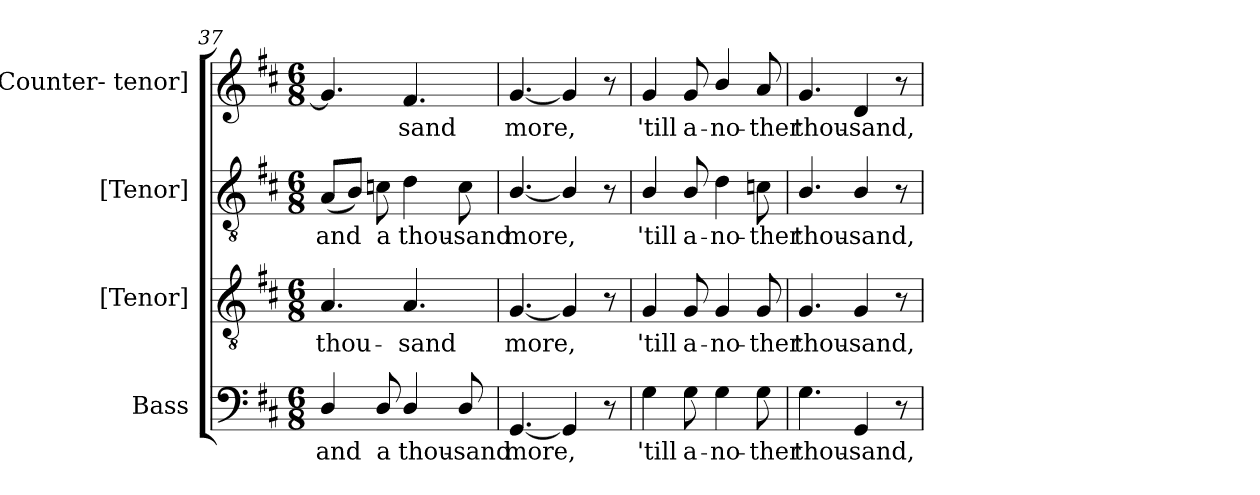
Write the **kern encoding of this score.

**kern	**text	**kern	**text	**kern	**text	**kern	**text
*part4	*part4	*part3	*part3	*part2	*part2	*part1	*part1
*staff4	*staff4	*staff3	*staff3	*staff2	*staff2	*staff1	*staff1
*I"Bass	*	*I"[Tenor]	*	*I"[Tenor]	*	*I"[Counter- tenor]	*
*I'B.	*	*I'T.	*	*I'T.	*	*	*
*clefF4	*	*clefGv2	*	*clefGv2	*	*clefG2	*
*	*	*ITrd7c12	*	*ITrd7c12	*	*	*
*k[f#c#]	*	*k[f#c#]	*	*k[f#c#]	*	*k[f#c#]	*
*D:	*	*D:	*	*D:	*	*D:	*
*M6/8	*	*M6/8	*	*M6/8	*	*M6/8	*
=37	=37	=37	=37	=37	=37	=37	=37
!	!LO:LY:b:color=#000000	!	!	!	!	!	!
!	!	!	!LO:LY:b:color=#000000	!	!	!	!
!	!	!	!	!	!LO:LY:b:color=#000000	!	!
4Di/	and	4.AAi/	thou-	(8AAi/L	and	4.gi/]	.
.	.	.	.	8BBi/J)	.	.	.
!	!LO:LY:b:color=#000000	!	!	!	!	!	!
!	!	!	!	!	!LO:LY:b:color=#000000	!	!
8Di/	a	.	.	8Cni\	a	.	.
!	!LO:LY:b:color=#000000	!	!	!	!	!	!
!	!	!	!LO:LY:b:color=#000000	!	!	!	!
!	!	!	!	!	!LO:LY:b:color=#000000	!	!
!	!	!	!	!	!	!	!LO:LY:b:color=#000000
4Di/	thou-	4.AAi/	-sand	4Di\	thou-	4.f#i/	-sand
!	!LO:LY:b:color=#000000	!	!	!	!	!	!
!	!	!	!	!	!LO:LY:b:color=#000000	!	!
8Di/	-sand	.	.	8Ci\	-sand	.	.
=38	=38	=38	=38	=38	=38	=38	=38
!	!LO:LY:b:color=#000000	!	!	!	!	!	!
!	!	!	!LO:LY:b:color=#000000	!	!	!	!
!	!	!	!	!	!LO:LY:b:color=#000000	!	!
!	!	!	!	!	!	!	!LO:LY:b:color=#000000
[4.GGi/	more,	[4.GGi/	more,	[4.BBi/	more,	[4.gi/	more,
4GGi/]	.	4GGi/]	.	4BBi/]	.	4gi/]	.
8r	.	8r	.	8r	.	8r	.
=39	=39	=39	=39	=39	=39	=39	=39
!	!LO:LY:b:color=#000000	!	!	!	!	!	!
!	!	!	!LO:LY:b:color=#000000	!	!	!	!
!	!	!	!	!	!LO:LY:b:color=#000000	!	!
!	!	!	!	!	!	!	!LO:LY:b:color=#000000
4Gi\	'till	4GGi/	'till	4BBi/	'till	4gi/	'till
!	!LO:LY:b:color=#000000	!	!	!	!	!	!
!	!	!	!LO:LY:b:color=#000000	!	!	!	!
!	!	!	!	!	!LO:LY:b:color=#000000	!	!
!	!	!	!	!	!	!	!LO:LY:b:color=#000000
8Gi\	a-	8GGi/	a-	8BBi/	a-	8gi/	a-
!	!LO:LY:b:color=#000000	!	!	!	!	!	!
!	!	!	!LO:LY:b:color=#000000	!	!	!	!
!	!	!	!	!	!LO:LY:b:color=#000000	!	!
!	!	!	!	!	!	!	!LO:LY:b:color=#000000
4Gi\	-no-	4GGi/	-no-	4Di\	-no-	4bi/	-no-
!	!LO:LY:b:color=#000000	!	!	!	!	!	!
!	!	!	!LO:LY:b:color=#000000	!	!	!	!
!	!	!	!	!	!LO:LY:b:color=#000000	!	!
!	!	!	!	!	!	!	!LO:LY:b:color=#000000
8Gi\	-ther	8GGi/	-ther	8Cni\	-ther	8ai/	-ther
=40	=40	=40	=40	=40	=40	=40	=40
!	!LO:LY:b:color=#000000	!	!	!	!	!	!
!	!	!	!LO:LY:b:color=#000000	!	!	!	!
!	!	!	!	!	!LO:LY:b:color=#000000	!	!
!	!	!	!	!	!	!	!LO:LY:b:color=#000000
4.Gi\	thou-	4.GGi/	thou-	4.BBi/	thou-	4.gi/	thou-
!	!LO:LY:b:color=#000000	!	!	!	!	!	!
!	!	!	!LO:LY:b:color=#000000	!	!	!	!
!	!	!	!	!	!LO:LY:b:color=#000000	!	!
!	!	!	!	!	!	!	!LO:LY:b:color=#000000
4GGi/	-sand,	4GGi/	-sand,	4BBi/	-sand,	4di/	-sand,
8r	.	8r	.	8r	.	8r	.
=	=	=	=	=	=	=	=
*-	*-	*-	*-	*-	*-	*-	*-
